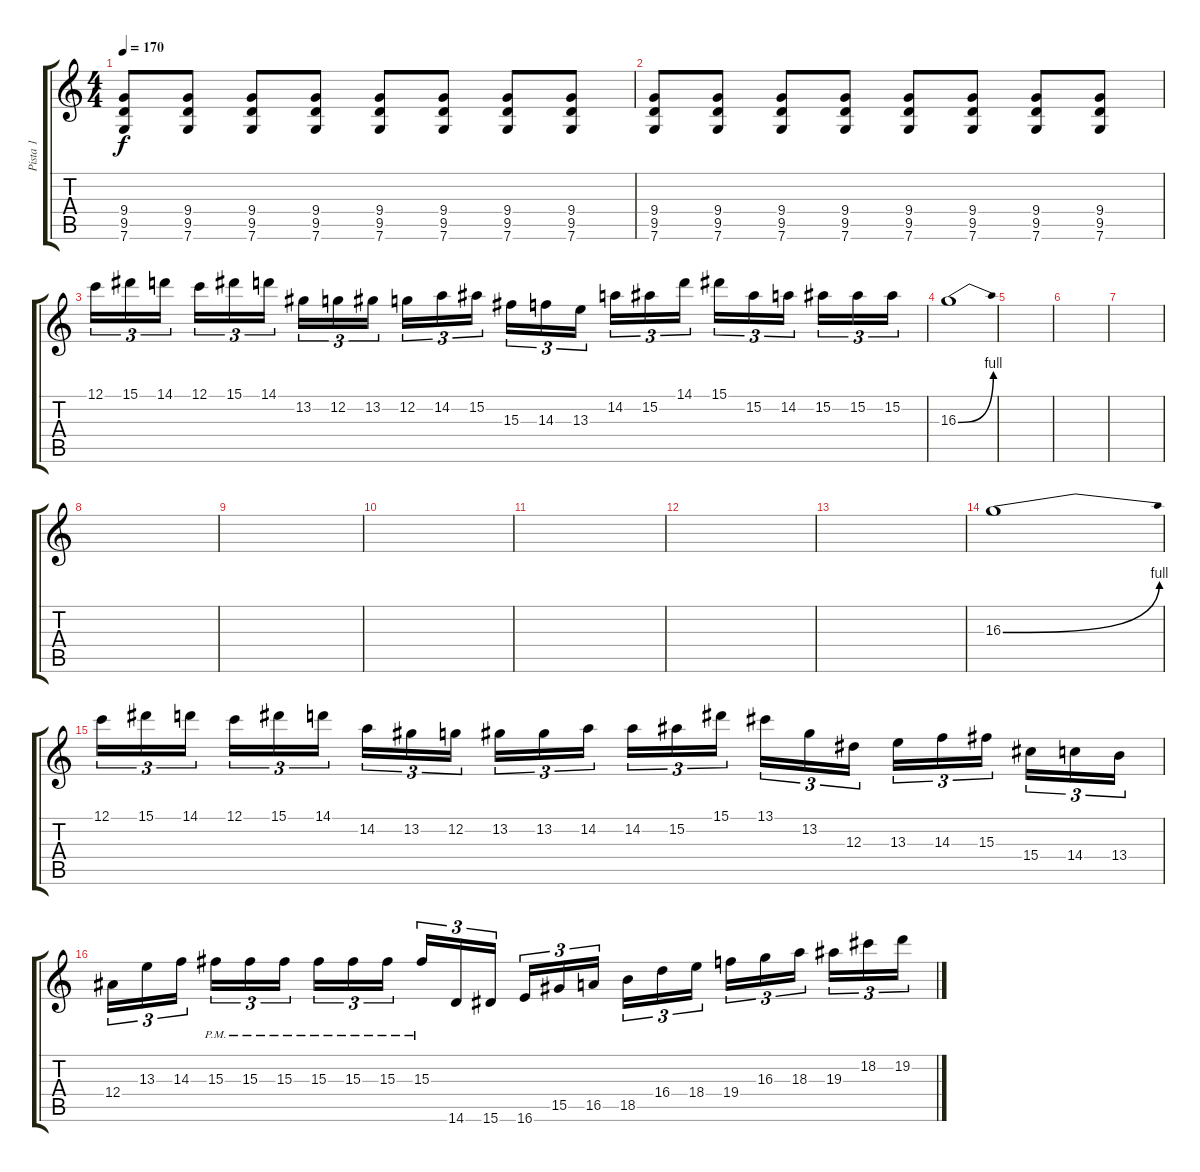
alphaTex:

\track ("Pista 1" "Pista 1") {instrument overdrivenguitar}
\staff {score tabs}
\tuning (C4 G3 Eb3 Bb2 F2 C2) {hide}
\ts (4 4)
\tempo 170
\clef g2
\ks c
(9.4 9.5 7.6).8{dy f} (9.4 9.5 7.6).8 (9.4 9.5 7.6).8 (9.4 9.5 7.6).8 (9.4 9.5 7.6).8 (9.4 9.5 7.6).8 (9.4 9.5 7.6).8 (9.4 9.5 7.6).8 |
(9.4 9.5 7.6).8 (9.4 9.5 7.6).8 (9.4 9.5 7.6).8 (9.4 9.5 7.6).8 (9.4 9.5 7.6).8 (9.4 9.5 7.6).8 (9.4 9.5 7.6).8 (9.4 9.5 7.6).8 |
12.1.16{tu (3 2)} 15.1.16{tu (3 2)} 14.1.16{tu (3 2) beam splitsecondary} 12.1.16{tu (3 2)} 15.1.16{tu (3 2)} 14.1.16{tu (3 2)} 13.2.16{tu (3 2)} 12.2.16{tu (3 2)} 13.2.16{tu (3 2) beam splitsecondary} 12.2.16{tu (3 2)} 14.2.16{tu (3 2)} 15.2.16{tu (3 2)} 15.3.16{tu (3 2)} 14.3.16{tu (3 2)} 13.3.16{tu (3 2) beam splitsecondary} 14.2.16{tu (3 2)} 15.2.16{tu (3 2)} 14.1.16{tu (3 2)} 15.1.16{tu (3 2)} 15.2.16{tu (3 2)} 14.2.16{tu (3 2) beam splitsecondary} 15.2.16{tu (3 2)} 15.2.16{tu (3 2)} 15.2.16{tu (3 2)} |
16.3{be (bend 0 0 60 4)}.1 |
|
|
|
|
|
|
|
|
|
16.3{be (bend 0 0 60 4)}.1 |
12.1.16{tu (3 2)} 15.1.16{tu (3 2)} 14.1.16{tu (3 2) beam splitsecondary} 12.1.16{tu (3 2)} 15.1.16{tu (3 2)} 14.1.16{tu (3 2)} 14.2.16{tu (3 2)} 13.2.16{tu (3 2)} 12.2.16{tu (3 2) beam splitsecondary} 13.2.16{tu (3 2)} 13.2.16{tu (3 2)} 14.2.16{tu (3 2)} 14.2.16{tu (3 2)} 15.2.16{tu (3 2)} 15.1.16{tu (3 2) beam splitsecondary} 13.1.16{tu (3 2)} 13.2.16{tu (3 2)} 12.3.16{tu (3 2)} 13.3.16{tu (3 2)} 14.3.16{tu (3 2)} 15.3.16{tu (3 2) beam splitsecondary} 15.4.16{tu (3 2)} 14.4.16{tu (3 2)} 13.4.16{tu (3 2)} |
12.4.16{tu (3 2)} 13.3.16{tu (3 2)} 14.3.16{tu (3 2) beam splitsecondary} 15.3{pm}.16{tu (3 2)} 15.3{pm}.16{tu (3 2)} 15.3{pm}.16{tu (3 2)} 15.3{pm}.16{tu (3 2)} 15.3{pm}.16{tu (3 2)} 15.3{pm}.16{tu (3 2) beam splitsecondary} 15.3{pm}.16{tu (3 2)} 14.6.16{tu (3 2)} 15.6.16{tu (3 2)} 16.6.16{tu (3 2)} 15.5.16{tu (3 2)} 16.5.16{tu (3 2) beam splitsecondary} 18.5.16{tu (3 2)} 16.4.16{tu (3 2)} 18.4.16{tu (3 2)} 19.4.16{tu (3 2)} 16.3.16{tu (3 2)} 18.3.16{tu (3 2) beam splitsecondary} 19.3.16{tu (3 2)} 18.2.16{tu (3 2)} 19.2.16{tu (3 2)}
